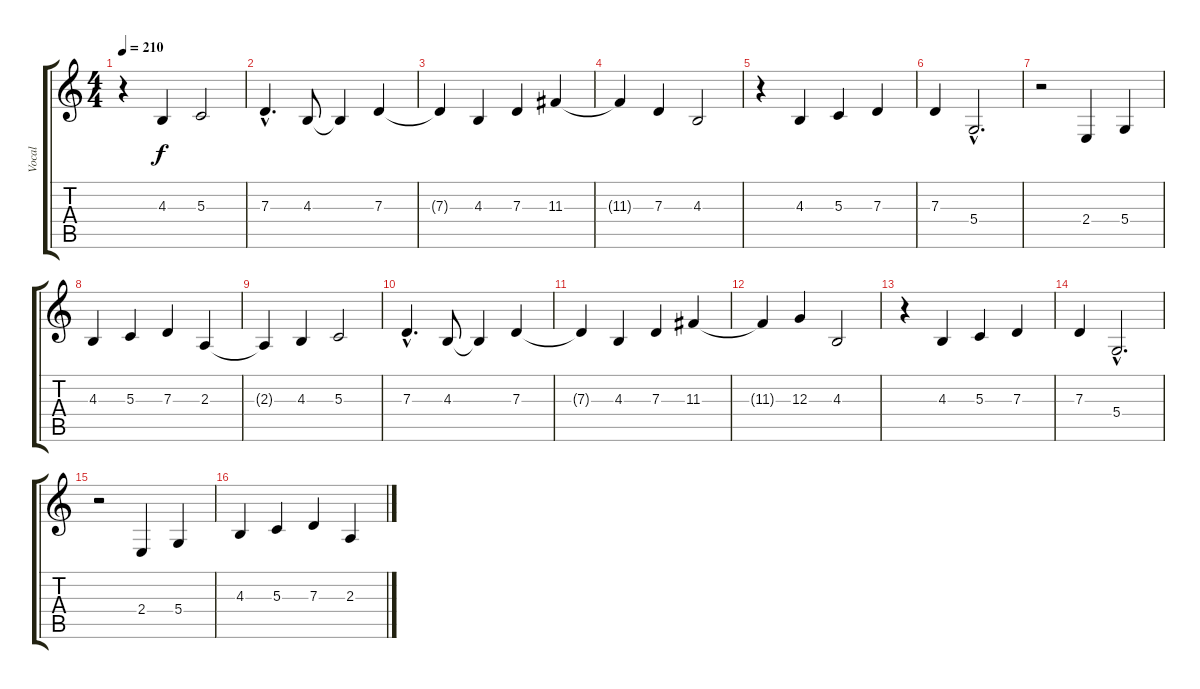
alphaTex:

\track ("Vocal" "Vocal") {instrument synthvoice}
\staff {score tabs}
\tuning (E4 B3 G3 D3 A2 E2) {hide}
\ts (4 4)
\tempo 210
\clef g2
\ks c
r.4{dy f} 4.3.4 5.3.2 |
7.3{hac}.4{d} 4.3.8 4.3{t}.4 7.3.4 |
7.3{t}.4 4.3.4 7.3.4 11.3.4 |
11.3{t}.4 7.3.4 4.3.2 |
r.4 4.3.4 5.3.4 7.3.4 |
7.3.4 5.4{hac}.2{d} |
r.2 2.4.4 5.4.4 |
4.3.4 5.3.4 7.3.4 2.3.4 |
2.3{t}.4 4.3.4 5.3.2 |
7.3{hac}.4{d} 4.3.8 4.3{t}.4 7.3.4 |
7.3{t}.4 4.3.4 7.3.4 11.3.4 |
11.3{t}.4 12.3.4 4.3.2 |
r.4 4.3.4 5.3.4 7.3.4 |
7.3.4 5.4{hac}.2{d} |
r.2 2.4.4 5.4.4 |
4.3.4 5.3.4 7.3.4 2.3.4
